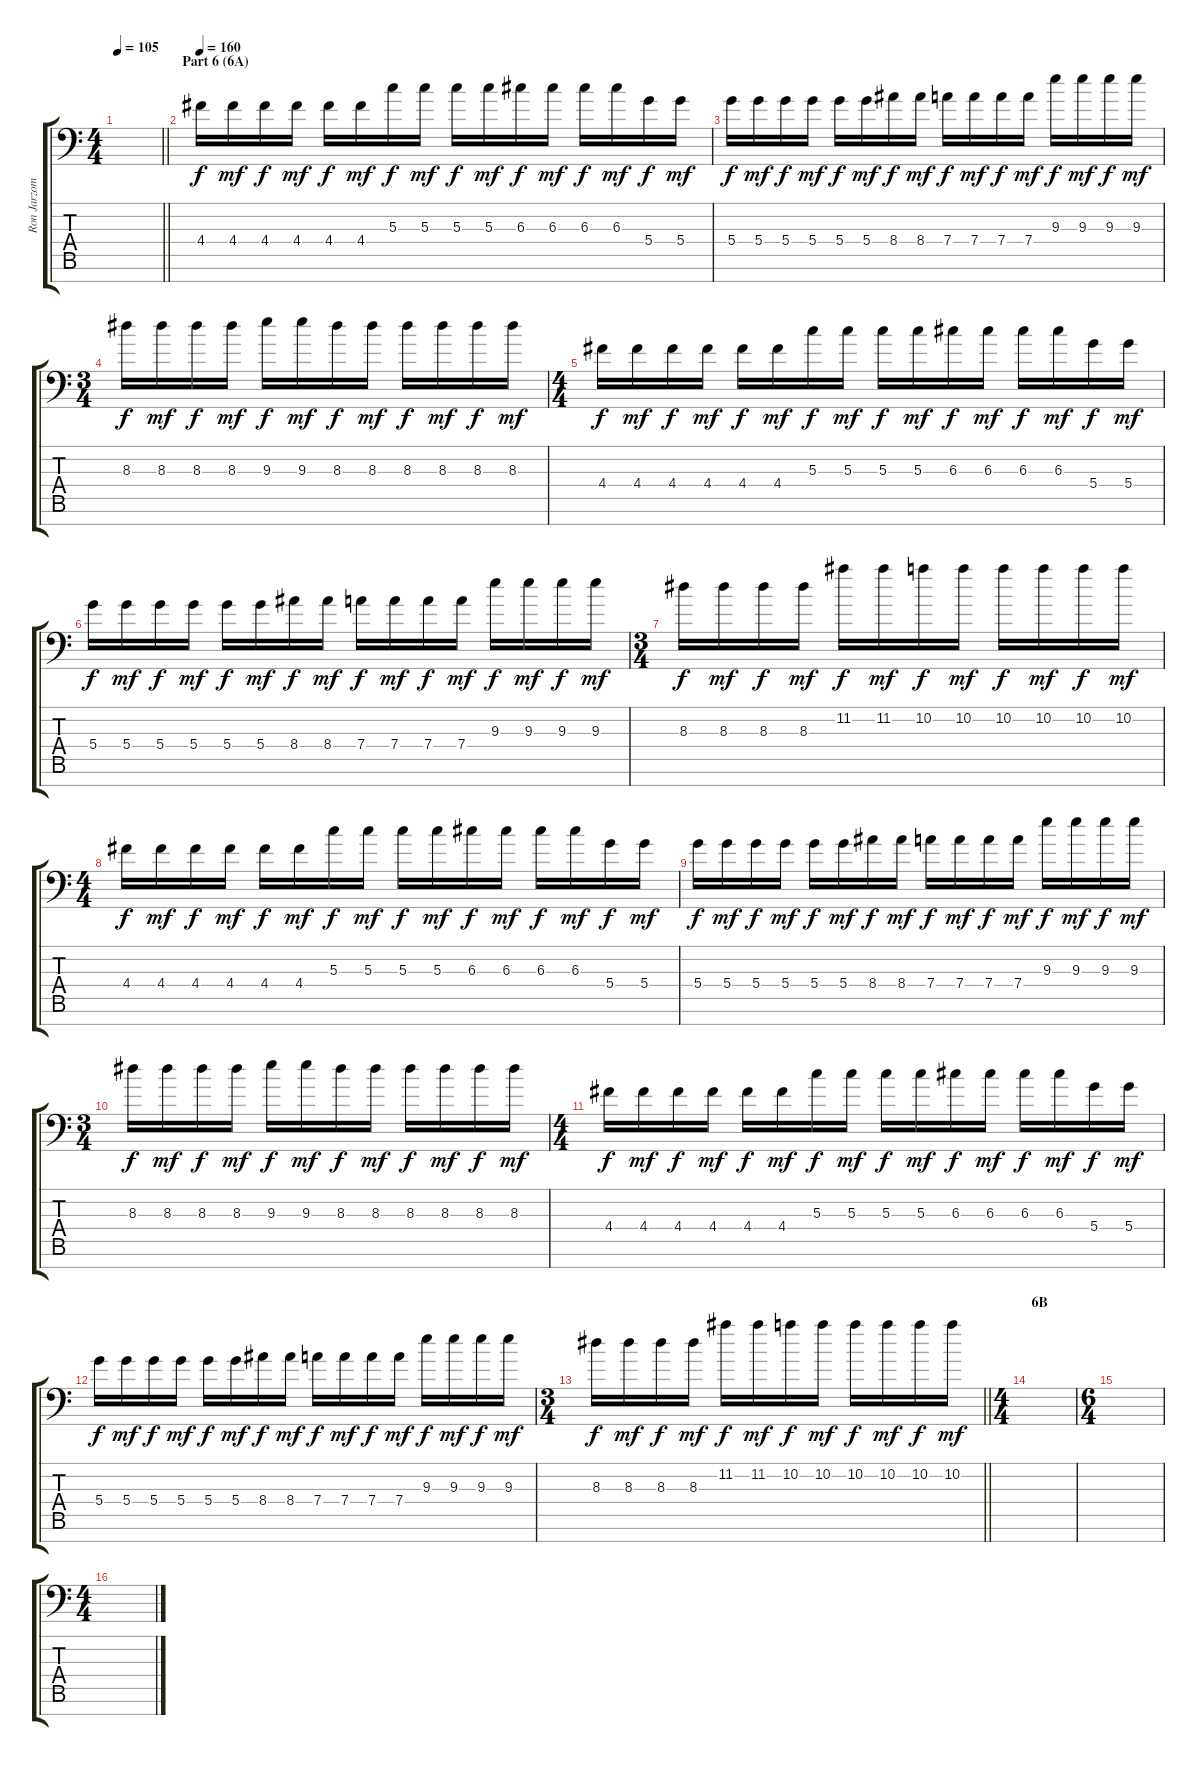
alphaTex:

\track ("Ron Jarzombek - Lead 2" "Ron Jarzom") {instrument distortionguitar}
\staff {score tabs}
\tuning (E4 B3 G3 D3 A2 E2 A1) {hide}
\ts (4 4)
\tempo 105
\clef f4
\barLineRight lightlight
\ks c
|
\section ("" "Part 6 (6A)")
\tempo 160
4.4.16{dy f volume 14 balance 16} 4.4.16{dy mf} 4.4.16{dy f} 4.4.16{dy mf} 4.4.16{dy f} 4.4.16{dy mf} 5.3.16{dy f} 5.3.16{dy mf} 5.3.16{dy f} 5.3.16{dy mf} 6.3.16{dy f} 6.3.16{dy mf} 6.3.16{dy f} 6.3.16{dy mf} 5.4.16{dy f} 5.4.16{dy mf} |
5.4.16{dy f} 5.4.16{dy mf} 5.4.16{dy f} 5.4.16{dy mf} 5.4.16{dy f} 5.4.16{dy mf} 8.4.16{dy f} 8.4.16{dy mf} 7.4.16{dy f} 7.4.16{dy mf} 7.4.16{dy f} 7.4.16{dy mf} 9.3.16{dy f} 9.3.16{dy mf} 9.3.16{dy f} 9.3.16{dy mf} |
\ts (3 4)
8.3.16{dy f} 8.3.16{dy mf} 8.3.16{dy f} 8.3.16{dy mf} 9.3.16{dy f} 9.3.16{dy mf} 8.3.16{dy f} 8.3.16{dy mf} 8.3.16{dy f} 8.3.16{dy mf} 8.3.16{dy f} 8.3.16{dy mf} |
\ts (4 4)
4.4.16{dy f} 4.4.16{dy mf} 4.4.16{dy f} 4.4.16{dy mf} 4.4.16{dy f} 4.4.16{dy mf} 5.3.16{dy f} 5.3.16{dy mf} 5.3.16{dy f} 5.3.16{dy mf} 6.3.16{dy f} 6.3.16{dy mf} 6.3.16{dy f} 6.3.16{dy mf} 5.4.16{dy f} 5.4.16{dy mf} |
5.4.16{dy f} 5.4.16{dy mf} 5.4.16{dy f} 5.4.16{dy mf} 5.4.16{dy f} 5.4.16{dy mf} 8.4.16{dy f} 8.4.16{dy mf} 7.4.16{dy f} 7.4.16{dy mf} 7.4.16{dy f} 7.4.16{dy mf} 9.3.16{dy f} 9.3.16{dy mf} 9.3.16{dy f} 9.3.16{dy mf} |
\ts (3 4)
8.3.16{dy f} 8.3.16{dy mf} 8.3.16{dy f} 8.3.16{dy mf} 11.2.16{dy f} 11.2.16{dy mf} 10.2.16{dy f} 10.2.16{dy mf} 10.2.16{dy f} 10.2.16{dy mf} 10.2.16{dy f} 10.2.16{dy mf} |
\ts (4 4)
4.4.16{dy f} 4.4.16{dy mf} 4.4.16{dy f} 4.4.16{dy mf} 4.4.16{dy f} 4.4.16{dy mf} 5.3.16{dy f} 5.3.16{dy mf} 5.3.16{dy f} 5.3.16{dy mf} 6.3.16{dy f} 6.3.16{dy mf} 6.3.16{dy f} 6.3.16{dy mf} 5.4.16{dy f} 5.4.16{dy mf} |
5.4.16{dy f} 5.4.16{dy mf} 5.4.16{dy f} 5.4.16{dy mf} 5.4.16{dy f} 5.4.16{dy mf} 8.4.16{dy f} 8.4.16{dy mf} 7.4.16{dy f} 7.4.16{dy mf} 7.4.16{dy f} 7.4.16{dy mf} 9.3.16{dy f} 9.3.16{dy mf} 9.3.16{dy f} 9.3.16{dy mf} |
\ts (3 4)
8.3.16{dy f} 8.3.16{dy mf} 8.3.16{dy f} 8.3.16{dy mf} 9.3.16{dy f} 9.3.16{dy mf} 8.3.16{dy f} 8.3.16{dy mf} 8.3.16{dy f} 8.3.16{dy mf} 8.3.16{dy f} 8.3.16{dy mf} |
\ts (4 4)
4.4.16{dy f} 4.4.16{dy mf} 4.4.16{dy f} 4.4.16{dy mf} 4.4.16{dy f} 4.4.16{dy mf} 5.3.16{dy f} 5.3.16{dy mf} 5.3.16{dy f} 5.3.16{dy mf} 6.3.16{dy f} 6.3.16{dy mf} 6.3.16{dy f} 6.3.16{dy mf} 5.4.16{dy f} 5.4.16{dy mf} |
5.4.16{dy f} 5.4.16{dy mf} 5.4.16{dy f} 5.4.16{dy mf} 5.4.16{dy f} 5.4.16{dy mf} 8.4.16{dy f} 8.4.16{dy mf} 7.4.16{dy f} 7.4.16{dy mf} 7.4.16{dy f} 7.4.16{dy mf} 9.3.16{dy f} 9.3.16{dy mf} 9.3.16{dy f} 9.3.16{dy mf} |
\ts (3 4)
\barLineRight lightlight
8.3.16{dy f} 8.3.16{dy mf} 8.3.16{dy f} 8.3.16{dy mf} 11.2.16{dy f} 11.2.16{dy mf} 10.2.16{dy f} 10.2.16{dy mf} 10.2.16{dy f} 10.2.16{dy mf} 10.2.16{dy f} 10.2.16{dy mf} |
\ts (4 4)
\section ("" "6B")
|
\ts (6 4)
|
\ts (4 4)
